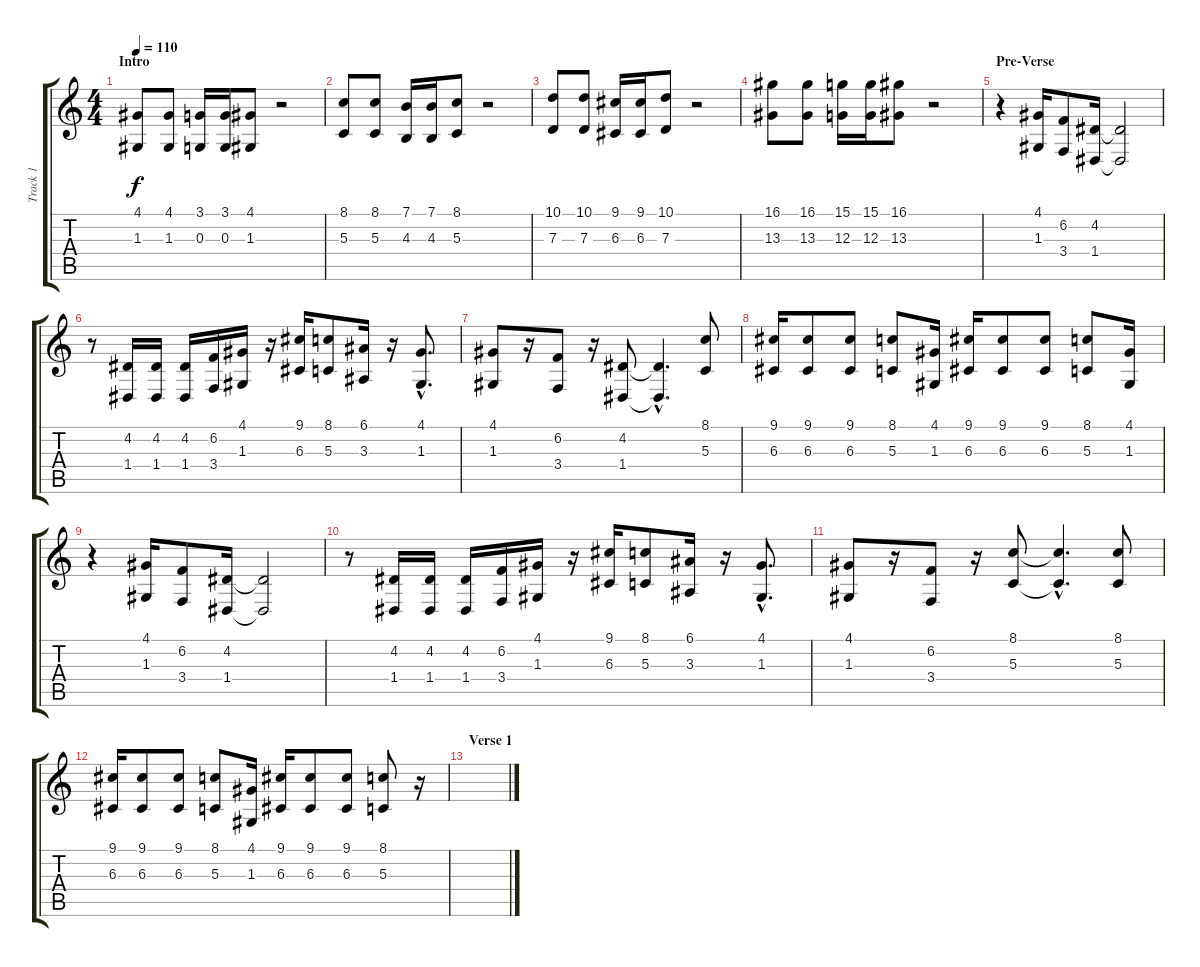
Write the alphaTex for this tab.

\track ("Track 1" "Track 1") {instrument brasssection}
\staff {score tabs}
\tuning (E4 B3 G3 D3 A2 E2) {hide}
\ts (4 4)
\section ("" "Intro")
\tempo 110
\clef g2
\ks c
(4.1 1.3).8{dy f instrument brasssection} (4.1 1.3).8 (3.1 0.3).16 (3.1 0.3).16 (4.1 1.3).8 r.2 |
(8.1 5.3).8 (8.1 5.3).8 (7.1 4.3).16 (7.1 4.3).16 (8.1 5.3).8 r.2 |
(10.1 7.3).8 (10.1 7.3).8 (9.1 6.3).16 (9.1 6.3).16 (10.1 7.3).8 r.2 |
(16.1 13.3).8 (16.1 13.3).8 (15.1 12.3).16 (15.1 12.3).16 (16.1 13.3).8 r.2 |
\section ("" "Pre-Verse")
r.4 (4.1 1.3).16 (6.2 3.4).8 (4.2 1.4).16 (4.2{t} 1.4{t}).2 |
r.8 (4.2 1.4).16 (4.2 1.4).16 (4.2 1.4).16 (6.2 3.4).16 (4.1 1.3).16 r.16 (9.1 6.3).16 (8.1 5.3).8 (6.1 3.3).16 r.16 (4.1{hac} 1.3{hac}).8{d} |
(4.1 1.3).8 r.16 (6.2 3.4).8 r.16 (4.2 1.4).8 (4.2{hac t} 1.4{hac t}).4{d} (8.1 5.3).8 |
(9.1 6.3).16 (9.1 6.3).8 (9.1 6.3).8 (8.1 5.3).8 (4.1 1.3).16 (9.1 6.3).16 (9.1 6.3).8 (9.1 6.3).8 (8.1 5.3).8 (4.1 1.3).16 |
r.4 (4.1 1.3).16 (6.2 3.4).8 (4.2 1.4).16 (4.2{t} 1.4{t}).2 |
r.8 (4.2 1.4).16 (4.2 1.4).16 (4.2 1.4).16 (6.2 3.4).16 (4.1 1.3).16 r.16 (9.1 6.3).16 (8.1 5.3).8 (6.1 3.3).16 r.16 (4.1{hac} 1.3{hac}).8{d} |
(4.1 1.3).8 r.16 (6.2 3.4).8 r.16 (8.1 5.3).8 (8.1{hac t} 5.3{hac t}).4{d} (8.1 5.3).8 |
(9.1 6.3).16 (9.1 6.3).8 (9.1 6.3).8 (8.1 5.3).8 (4.1 1.3).16 (9.1 6.3).16 (9.1 6.3).8 (9.1 6.3).8 (8.1 5.3).8 r.16 |
\section ("" "Verse 1")
